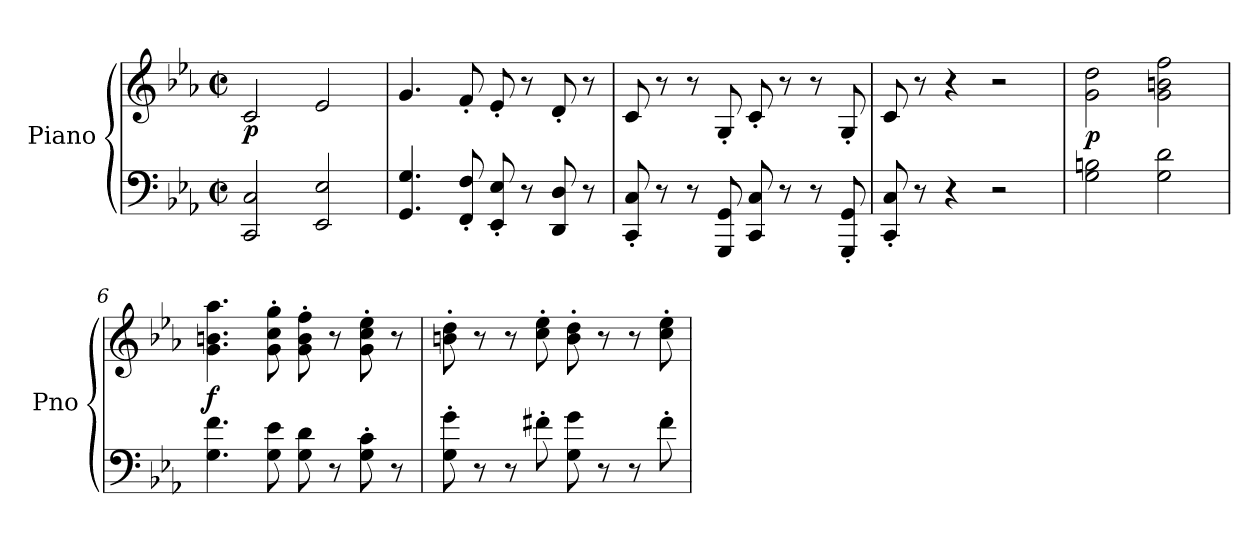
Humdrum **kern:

**kern	**kern	**dynam
*part1	*part1	*part1
*staff2	*staff1	*staff1/2
*I"Piano	*	*
*I'Pno	*	*
*clefF4	*clefG2	*
*k[b-e-a-]	*k[b-e-a-]	*
*M2/2	*M2/2	*
*met(c|)	*met(c|)	*
*MM120	*MM120	*
=1	=1	=1
!	!	!LO:DY:b
2CC/ 2C/	2c/	p
2EE-/ 2E-/	2e-/	.
=2	=2	=2
4.GG/ 4.G/	4.g/	.
8FF/' 8F/'	8f'/	.
8EE-/' 8E-/'	8e-'/	.
8r	8r	.
8DD/ 8D/	8d'/	.
8r	8r	.
=3	=3	=3
8CC/' 8C/'	8c/	.
8r	8r	.
8r	8r	.
8GGG/ 8GG/	8G'/	.
8CC/ 8C/	8c'/	.
8r	8r	.
8r	8r	.
8GGG/' 8GG/'	8G'/	.
=4	=4	=4
8CC/' 8C/'	8c/	.
8r	8r	.
4r	4r	.
2r	2r	.
=5	=5	=5
!	!	!LO:DY:b
2G\ 2Bn\	2g\ 2dd\	p
2G\ 2d\	2g\ 2bn\ 2ff\	.
=6	=6	=6
!	!	!LO:DY:b
4.G\ 4.f\	4.g\ 4.bn\ 4.aa-\	f
8G\ 8e-\	8g\' 8cc\' 8gg\'	.
8G\ 8d\	8g\' 8b\' 8ff\'	.
8r	8r	.
8G\' 8c\'	8g\' 8cc\' 8ee-\'	.
8r	8r	.
!!LO:LB:g=z
=7	=7	=7
8G\' 8g\'	8bn\' 8dd\'	.
8r	8r	.
8r	8r	.
8f#X'\	8cc\' 8ee-\'	.
8G\ 8g\	8b\' 8dd\'	.
8r	8r	.
8r	8r	.
8f#'\	8cc\' 8ee-\'	.
=	=	=
*-	*-	*-
